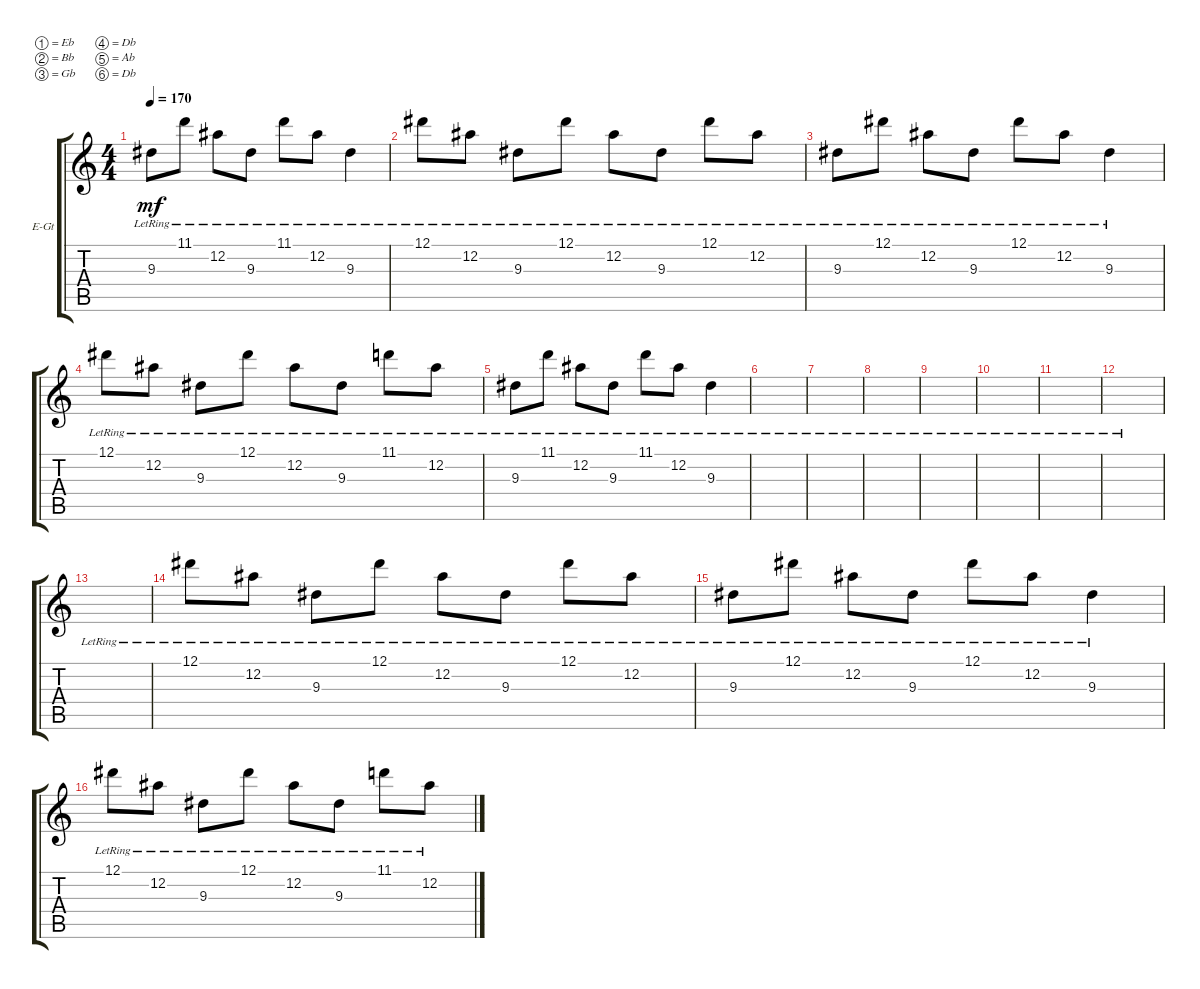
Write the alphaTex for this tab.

\defaultSystemsLayout 4
\bracketExtendMode groupsimilarinstruments
\firstSystemTrackNameOrientation horizontal
\otherSystemsTrackNameOrientation horizontal
\track ("Electric Guitar" "E-Gt") {instrument distortionguitar}
\staff {score tabs}
\tuning (Eb4 Bb3 Gb3 Db3 Ab2 Db2)
\ts (4 4)
\tempo 170
\clef g2
\ks c
9.3{lr}.8{dy mf} 11.1{lr}.8 12.2{lr}.8 9.3{lr}.8 11.1{lr}.8 12.2{lr}.8 9.3{lr}.4 |
12.1{lr}.8 12.2{lr}.8 9.3{lr}.8 12.1{lr}.8 12.2{lr}.8 9.3{lr}.8 12.1{lr}.8 12.2{lr}.8 |
9.3{lr}.8 12.1{lr}.8 12.2{lr}.8 9.3{lr}.8 12.1{lr}.8 12.2{lr}.8 9.3{lr}.4 |
12.1{lr}.8 12.2{lr}.8 9.3{lr}.8 12.1{lr}.8 12.2{lr}.8 9.3{lr}.8 11.1{lr}.8 12.2{lr}.8 |
9.3{lr}.8 11.1{lr}.8 12.2{lr}.8 9.3{lr}.8 11.1{lr}.8 12.2{lr}.8 9.3{lr}.4 |
|
|
|
|
|
|
|
|
12.1{lr}.8 12.2{lr}.8 9.3{lr}.8 12.1{lr}.8 12.2{lr}.8 9.3{lr}.8 12.1{lr}.8 12.2{lr}.8 |
9.3{lr}.8 12.1{lr}.8 12.2{lr}.8 9.3{lr}.8 12.1{lr}.8 12.2{lr}.8 9.3{lr}.4 |
12.1{lr}.8 12.2{lr}.8 9.3{lr}.8 12.1{lr}.8 12.2{lr}.8 9.3{lr}.8 11.1{lr}.8 12.2{lr}.8
